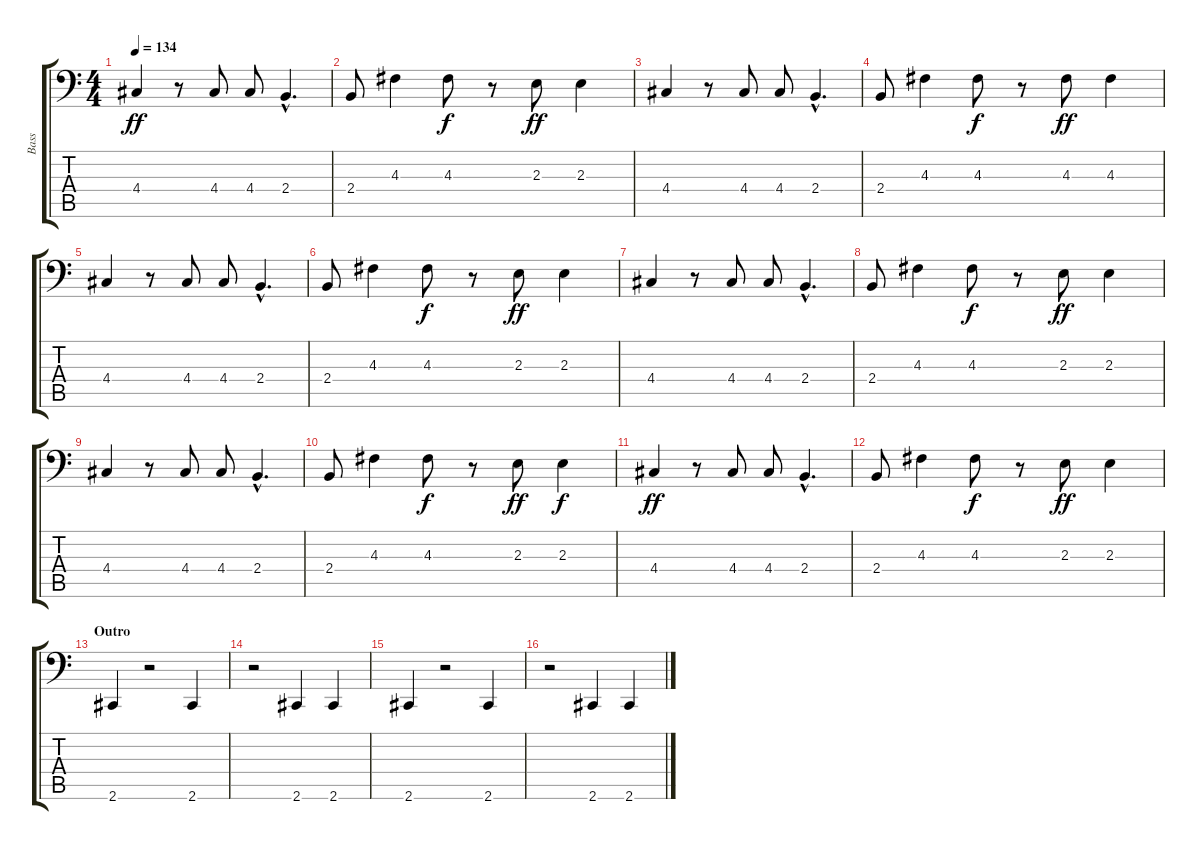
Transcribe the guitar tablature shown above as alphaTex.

\track ("Bass" "Bass") {instrument electricbassfinger}
\staff {score tabs}
\tuning (C3 G2 D2 A1 E1 B0) {hide}
\ts (4 4)
\tempo 134
\clef f4
\ks c
4.4.4{dy ff} r.8 4.4.8 4.4.8 2.4{hac}.4{d} |
2.4.8 4.3.4 4.3.8{dy f} r.8 2.3.8{dy ff} 2.3.4 |
4.4.4 r.8 4.4.8 4.4.8 2.4{hac}.4{d} |
2.4.8 4.3.4 4.3.8{dy f} r.8 4.3.8{dy ff} 4.3.4 |
4.4.4 r.8 4.4.8 4.4.8 2.4{hac}.4{d} |
2.4.8 4.3.4 4.3.8{dy f} r.8 2.3.8{dy ff} 2.3.4 |
4.4.4 r.8 4.4.8 4.4.8 2.4{hac}.4{d} |
2.4.8 4.3.4 4.3.8{dy f} r.8 2.3.8{dy ff} 2.3.4 |
4.4.4 r.8 4.4.8 4.4.8 2.4{hac}.4{d} |
2.4.8 4.3.4 4.3.8{dy f} r.8 2.3.8{dy ff} 2.3.4{dy f} |
4.4.4{dy ff} r.8 4.4.8 4.4.8 2.4{hac}.4{d} |
2.4.8 4.3.4 4.3.8{dy f} r.8 2.3.8{dy ff} 2.3.4 |
\section ("" "Outro")
2.6.4 r.2 2.6.4 |
r.2 2.6.4 2.6.4 |
2.6.4 r.2 2.6.4 |
r.2 2.6.4 2.6.4
